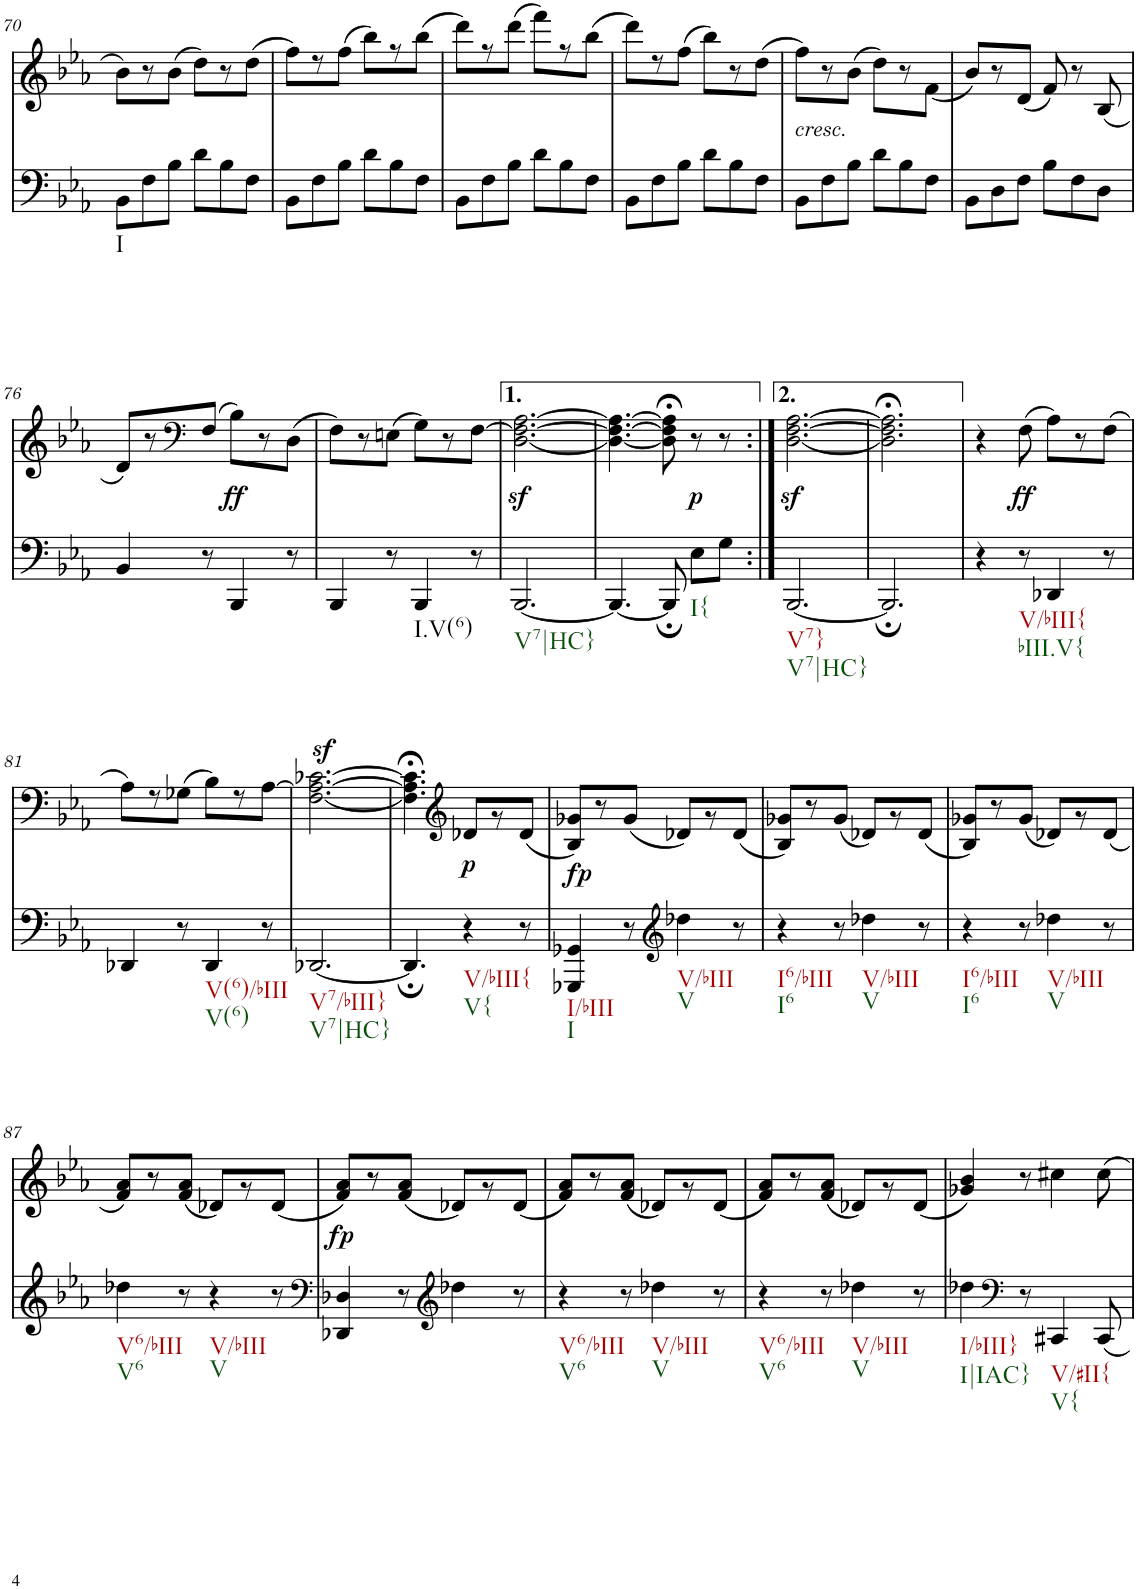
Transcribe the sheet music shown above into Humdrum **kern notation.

**kern	**dynam	**kern	**text	**dynam
*part2	*part2	*part1	*part1	*part1
*staff2	*staff2	*staff1	*staff1	*staff1
*I"piano	*	*I"piano	*	*
*I'Pno	*	*I'Pno	*	*
!!LO:PB:g=z
*clefF4	*	*clefG2	*	*
*k[b-e-a-]	*	*k[b-e-a-]	*	*
*E-:	*	*E-:	*	*
*M6/8	*	*M6/8	*	*
=70	=70	=70	=70	=70
!LO:TX:b:t=I	!	!	!	!
8BB-\L	.	8b-\L	.	.
8F\	.	8r	.	.
8B-\J	.	(8b-\J	.	.
8d\L	.	8dd\L)	.	.
8B-\	.	8r	.	.
8F\J	.	(8dd\J	.	.
=71	=71	=71	=71	=71
8BB-\L	.	8ff\L)	.	.
8F\	.	8r	.	.
8B-\J	.	(8ff\J	.	.
8d\L	.	8bb-\L)	.	.
8B-\	.	8r	.	.
8F\J	.	(8bb-\J	.	.
=72	=72	=72	=72	=72
8BB-\L	.	8ddd\L)	.	.
8F\	.	8r	.	.
8B-\J	.	(8ddd\J	.	.
8d\L	.	8fff\L)	.	.
8B-\	.	8r	.	.
8F\J	.	(8bb-\J	.	.
=73	=73	=73	=73	=73
8BB-\L	.	8ddd\L)	.	.
8F\	.	8r	.	.
8B-\J	.	(8ff\J	.	.
8d\L	.	8bb-\L)	.	.
8B-\	.	8r	.	.
8F\J	.	(8dd\J	.	.
=74	=74	=74	=74	=74
!	!	!LO:TX:b:i:t=cresc.	!	!
!	!	!	!LO:LY:b	!
8BB-\L	.	8ff\L)	<	.
8F\	.	8r	.	.
8B-\J	.	(8b-\J	.	.
8d\L	.	8dd\L)	.	.
8B-\	.	8r	.	.
8F\J	.	(<8f\J	.	.
=75	=75	=75	=75	=75
8BB-\L	.	8b-/L)	.	.
8D\	.	8r	.	.
8F\J	.	(8d/J	.	.
8B-\L	.	8f/)	.	.
8F\	.	8r	.	.
8D\J	.	(8B-/	.	.
!!LO:LB:g=z
=76	=76	=76	=76	=76
4BB-/	.	8d/L)	.	.
.	.	8r	.	.
*	*	*clefF4	*	*
8r	.	(8F/J	.	.
!	!	!	!LO:LY:b	!LO:DY:b
4BBB-/	.	8B-\L)	ff	ff
.	.	8r	.	.
8r	.	(8D\J	.	.
=77	=77	=77	=77	=77
4BBB-/	.	8F\L)	.	.
.	.	8r	.	.
8r	.	(8En\J	.	.
!LO:TX:b:t=I.V(6)	!	!	!	!
4BBB-/	.	8G\L)	.	.
.	.	8r	.	.
8r	.	[8F\J	.	.
=78	=78	=78	=78	=78
!LO:TX:b:t=V7|HC}	!	!	!	!
[2.BBB-/	.	[2.D\z< 2.F\_z< [2.A-\z<	.	.
=79	=79	=79	=79	=79
4.BBB-/_	.	4.D\_ 4.F\_ 4.A-\_	.	.
8BBB-;/]	.	8D\];< 8F\];< 8A-\];<	.	.
!LO:TX:b:t=I{	!	!	!	!
!	!	!	!LO:LY:b	!LO:DY:b
8E-\L	.	8r	p	p
8G\J	.	8r	.	.
=79X1:|!	=79X1:|!	=79X1:|!	=79X1:|!	=79X1:|!
!LO:TX:b:t=V7}	!	!	!	!
!LO:TX:b:t=V7|HC}	!	!	!	!
[2.BBB-/	.	[2.D\z< [2.F\z< [2.A-\z<	.	.
=79X2	=79X2	=79X2	=79X2	=79X2
2.BBB-;/]	.	2.D\];< 2.F\];< 2.A-\];<	.	.
=80	=80	=80	=80	=80
4r	.	4r	.	.
!LO:TX:b:t=V/bIII{	!	!	!	!
!LO:TX:b:t=bIII.V{	!	!	!	!
!	!	!	!LO:LY:b	!LO:DY:b
8r	.	(8F\	ff	ff
4DD-X/	.	8A-\L)	.	.
.	.	8r	.	.
8r	.	(8F\J	.	.
!!LO:LB:g=z
=81	=81	=81	=81	=81
4DD-X/	.	8A-\L)	.	.
.	.	8r	.	.
8r	.	(8G-X\J	.	.
!LO:TX:b:t=V(6)/bIII	!	!	!	!
!LO:TX:b:t=V(6)	!	!	!	!
4DD-/	.	8B-\L)	.	.
.	.	8r	.	.
8r	.	[8A-\J	.	.
=82	=82	=82	=82	=82
!LO:TX:b:t=V7/bIII}	!	!	!	!
!LO:TX:b:t=V7|HC}	!	!	!	!
[2.DD-X/	.	[2.F\z> 2.A-\_z> [2.c-X\z>	.	.
=83	=83	=83	=83	=83
4.DD-;/]	.	4.F\];< 4.A-\];< 4.c-\];<	.	.
*	*	*clefG2	*	*
!LO:TX:b:t=V/bIII{	!	!	!	!
!LO:TX:b:t=V{	!	!	!	!
!	!	!	!LO:LY:b	!LO:DY:b
4r	.	8d-X/L	p	p
.	.	8r	.	.
8r	.	(8d-/J	.	.
=84	=84	=84	=84	=84
!LO:TX:b:t=I/bIII	!	!	!	!
!LO:TX:b:t=I	!	!	!	!
!	!LO:DY:a	!	!	!
4GGG-X/ 4GG-X/	fp	8B-/ 8g-X/L)	.	.
.	.	8r	.	.
8r	.	(8g-/J	.	.
*clefG2	*	*	*	*
!LO:TX:b:t=V/bIII	!	!	!	!
!LO:TX:b:t=V	!	!	!	!
4dd-X\	.	8d-X/L)	.	.
.	.	8r	.	.
8r	.	(8d-/J	.	.
=85	=85	=85	=85	=85
!LO:TX:b:t=I6/bIII	!	!	!	!
!LO:TX:b:t=I6	!	!	!	!
4r	.	8B-/ 8g-X/L)	.	.
.	.	8r	.	.
8r	.	(8g-/J	.	.
!LO:TX:b:t=V/bIII	!	!	!	!
!LO:TX:b:t=V	!	!	!	!
4dd-X\	.	8d-X/L)	.	.
.	.	8r	.	.
8r	.	(8d-/J	.	.
=86	=86	=86	=86	=86
!LO:TX:b:t=I6/bIII	!	!	!	!
!LO:TX:b:t=I6	!	!	!	!
4r	.	8B-/ 8g-X/L)	.	.
.	.	8r	.	.
8r	.	(8g-/J	.	.
!LO:TX:b:t=V/bIII	!	!	!	!
!LO:TX:b:t=V	!	!	!	!
4dd-X\	.	8d-X/L)	.	.
.	.	8r	.	.
8r	.	(8d-/J	.	.
!!LO:LB:g=z
=87	=87	=87	=87	=87
!LO:TX:b:t=V6/bIII	!	!	!	!
!LO:TX:b:t=V6	!	!	!	!
4dd-X\	.	8f/ 8a-/L)	.	.
.	.	8r	.	.
8r	.	(8f/ 8a-/J	.	.
!LO:TX:b:t=V/bIII	!	!	!	!
!LO:TX:b:t=V	!	!	!	!
4r	.	8d-X/L)	.	.
.	.	8r	.	.
8r	.	(8d-/J	.	.
=88	=88	=88	=88	=88
*clefF4	*	*	*	*
!	!	!	!	!LO:DY:b
4DD-X/ 4D-X/	.	8f/ 8a-/L)	.	fp
.	.	8r	.	.
8r	.	(8f/ 8a-/J	.	.
*clefG2	*	*	*	*
4dd-X\	.	8d-X/L)	.	.
.	.	8r	.	.
8r	.	(8d-/J	.	.
=89	=89	=89	=89	=89
!LO:TX:b:t=V6/bIII	!	!	!	!
!LO:TX:b:t=V6	!	!	!	!
4r	.	8f/ 8a-/L)	.	.
.	.	8r	.	.
8r	.	(8f/ 8a-/J	.	.
!LO:TX:b:t=V/bIII	!	!	!	!
!LO:TX:b:t=V	!	!	!	!
4dd-X\	.	8d-X/L)	.	.
.	.	8r	.	.
8r	.	(8d-/J	.	.
=90	=90	=90	=90	=90
!LO:TX:b:t=V6/bIII	!	!	!	!
!LO:TX:b:t=V6	!	!	!	!
4r	.	8f/ 8a-/L)	.	.
.	.	8r	.	.
8r	.	(8f/ 8a-/J	.	.
!LO:TX:b:t=V/bIII	!	!	!	!
!LO:TX:b:t=V	!	!	!	!
4dd-X\	.	8d-X/L)	.	.
.	.	8r	.	.
8r	.	(8d-/J	.	.
=91	=91	=91	=91	=91
!LO:TX:b:t=I/bIII}	!	!	!	!
!LO:TX:b:t=I|IAC}	!	!	!	!
4dd-X\	.	4g-X/ 4b-/)	.	.
*clefF4	*	*	*	*
8r	.	8r	.	.
!LO:TX:b:t=V/#II{	!	!	!	!
!LO:TX:b:t=V{	!	!	!	!
!	!	!	!LO:LY:b	!
4CC#X/	.	4cc#X\	ff	.
8CC#/	.	8cc#\	.	.
=	=	=	=	=
*-	*-	*-	*-	*-
